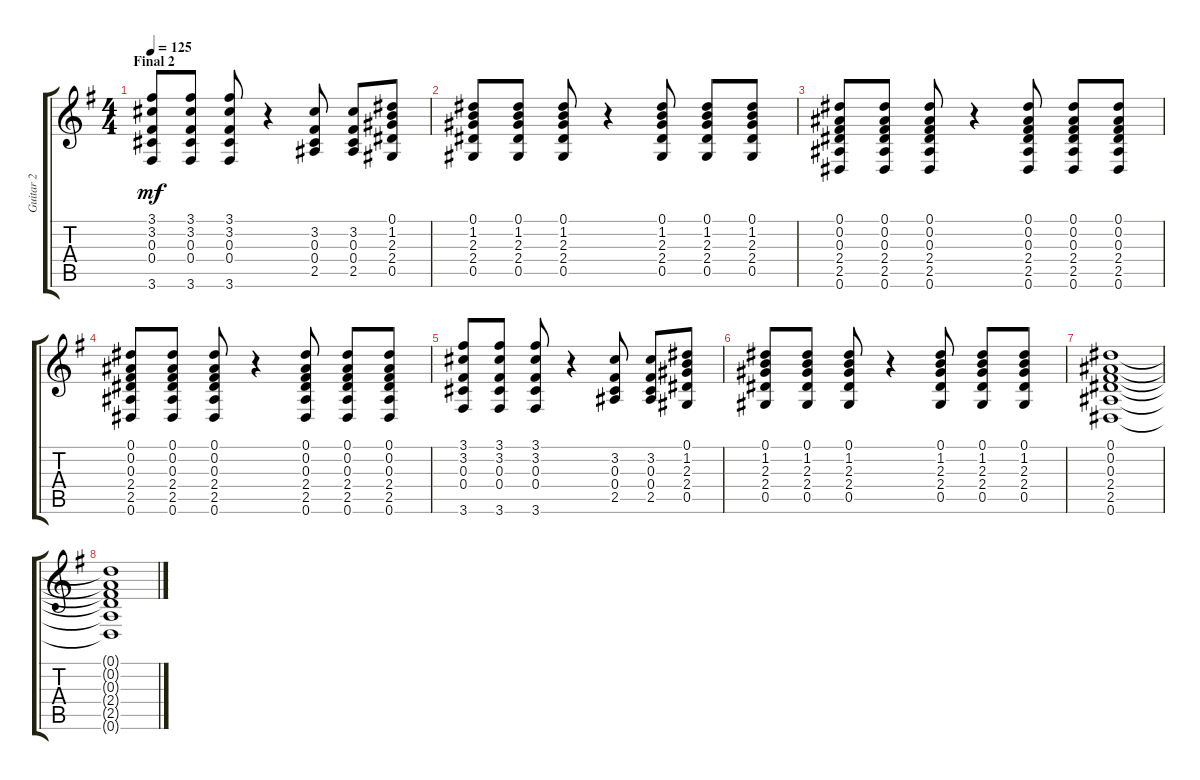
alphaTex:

\track ("Guitar 2" "Guitar 2") {instrument overdrivenguitar}
\staff {score tabs}
\tuning (Eb4 Bb3 Gb3 Db3 Ab2 Eb2) {hide}
\ts (4 4)
\section ("" "Final 2")
\tempo 125
\clef g2
\ks g
(3.1 3.2 0.3 0.4 3.6).8{dy mf} (3.1 3.2 0.3 0.4 3.6).8 (3.1 3.2 0.3 0.4 3.6).8 r.4 (3.2 0.3 0.4 2.5).8 (3.2 0.3 0.4 2.5).8 (0.1 1.2 2.3 2.4 0.5).8 |
(0.1 1.2 2.3 2.4 0.5).8 (0.1 1.2 2.3 2.4 0.5).8 (0.1 1.2 2.3 2.4 0.5).8 r.4 (0.1 1.2 2.3 2.4 0.5).8 (0.1 1.2 2.3 2.4 0.5).8 (0.1 1.2 2.3 2.4 0.5).8 |
(0.1 0.2 0.3 2.4 2.5 0.6).8 (0.1 0.2 0.3 2.4 2.5 0.6).8 (0.1 0.2 0.3 2.4 2.5 0.6).8 r.4 (0.1 0.2 0.3 2.4 2.5 0.6).8 (0.1 0.2 0.3 2.4 2.5 0.6).8 (0.1 0.2 0.3 2.4 2.5 0.6).8 |
(0.1 0.2 0.3 2.4 2.5 0.6).8 (0.1 0.2 0.3 2.4 2.5 0.6).8 (0.1 0.2 0.3 2.4 2.5 0.6).8 r.4 (0.1 0.2 0.3 2.4 2.5 0.6).8 (0.1 0.2 0.3 2.4 2.5 0.6).8 (0.1 0.2 0.3 2.4 2.5 0.6).8 |
(3.1 3.2 0.3 0.4 3.6).8 (3.1 3.2 0.3 0.4 3.6).8 (3.1 3.2 0.3 0.4 3.6).8 r.4 (3.2 0.3 0.4 2.5).8 (3.2 0.3 0.4 2.5).8 (0.1 1.2 2.3 2.4 0.5).8 |
(0.1 1.2 2.3 2.4 0.5).8 (0.1 1.2 2.3 2.4 0.5).8 (0.1 1.2 2.3 2.4 0.5).8 r.4 (0.1 1.2 2.3 2.4 0.5).8 (0.1 1.2 2.3 2.4 0.5).8 (0.1 1.2 2.3 2.4 0.5).8 |
(0.1 0.2 0.3 2.4 2.5 0.6).1 |
(0.1{t} 0.2{t} 0.3{t} 2.4{t} 2.5{t} 0.6{t}).1
